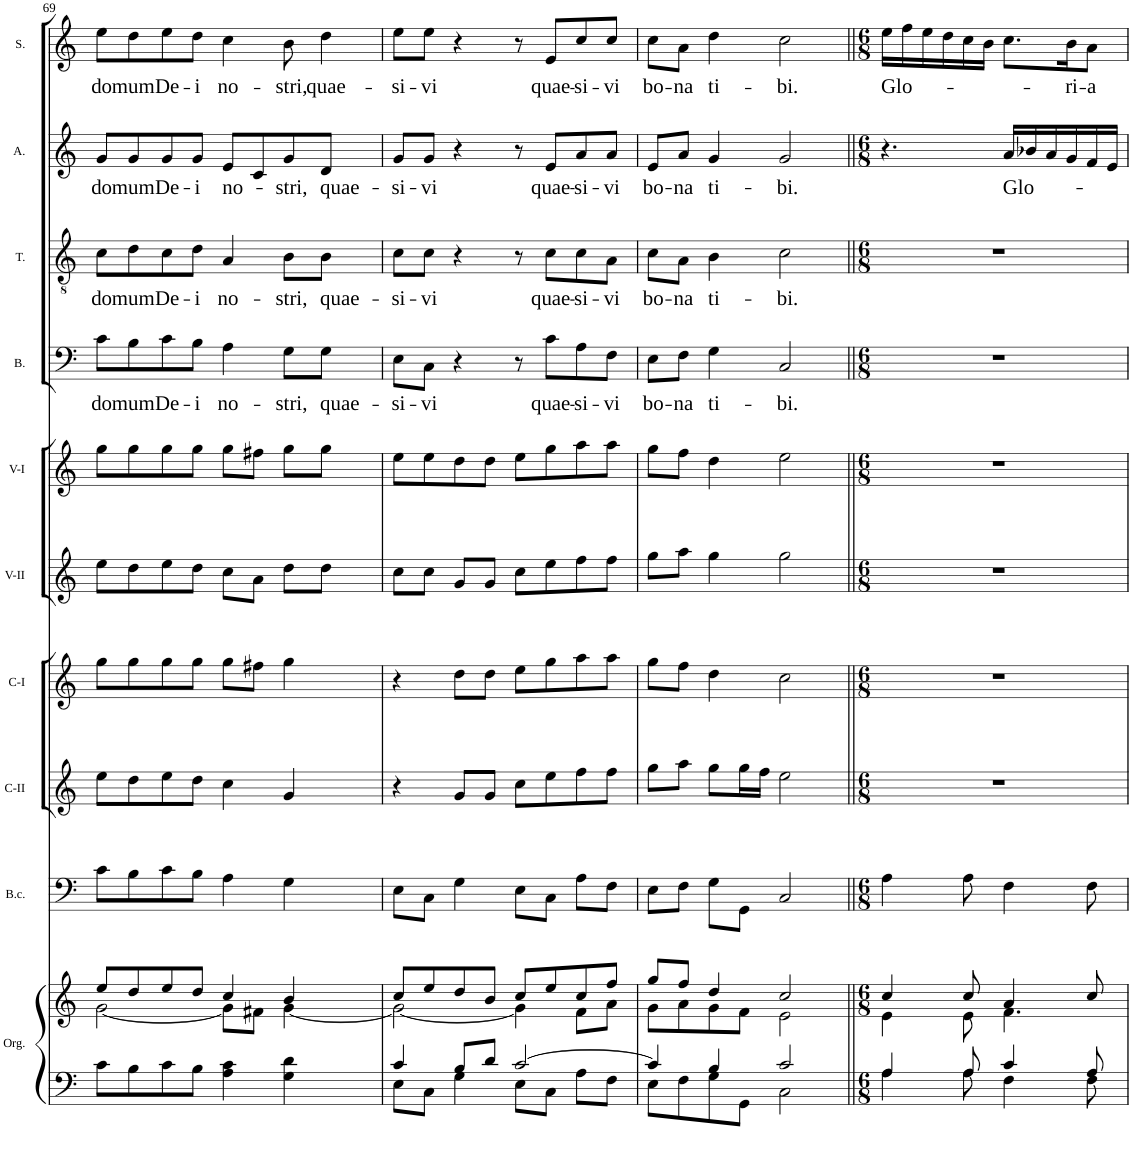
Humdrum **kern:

**kern	**kern	**kern	**kern	**kern	**kern	**kern	**kern	**text	**kern	**text	**kern	**text	**kern	**text
*part10	*part10	*part9	*part8	*part7	*part6	*part5	*part4	*part4	*part3	*part3	*part2	*part2	*part1	*part1
*staff11	*staff10	*staff9	*staff8	*staff7	*staff6	*staff5	*staff4	*staff4	*staff3	*staff3	*staff2	*staff2	*staff1	*staff1
*I"Organ	*	*I"Basso  continuo	*I"Clarino II	*I"Clarino I	*I"Violin II	*I"Violin I	*I"Bass	*	*I"Tenor	*	*I"Alto	*	*I"Soprano	*
*I'Org.	*	*I'B.c.	*I'C-II	*I'C-I	*I'V-II	*I'V-I	*I'B.	*	*I'T.	*	*I'A.	*	*I'S.	*
!!LO:PB:g=z
*clefF4	*clefG2	*clefF4	*clefG2	*clefG2	*clefG2	*clefG2	*clefF4	*	*clefGv2	*	*clefG2	*	*clefG2	*
*	*	*	*Trd1c2	*Trd1c2	*	*	*	*	*	*	*	*	*	*
*k[]	*k[]	*k[]	*k[]	*k[]	*k[]	*k[]	*k[]	*	*k[]	*	*k[]	*	*k[]	*
*M4/4	*M4/4	*M4/4	*M4/4	*M4/4	*M4/4	*M4/4	*M4/4	*	*M4/4	*	*M4/4	*	*M4/4	*
*met(c)	*met(c)	*met(c)	*met(c)	*met(c)	*met(c)	*met(c)	*met(c)	*	*met(c)	*	*met(c)	*	*met(c)	*
=69	=69	=69	=69	=69	=69	=69	=69	=69	=69	=69	=69	=69	=69	=69
*	*^	*	*	*	*	*	*	*	*	*	*	*	*	*
!	!	!	!	!	!	!	!	!	!LO:LY:b	!	!LO:LY:b	!	!LO:LY:b	!	!LO:LY:b
8c\L	8ee/L	[<2g\	8c\L	8ee\L	8gg\L	8ee\L	8gg\L	8c\L	do-	8c\L	do-	8g/L	do-	8ee\L	do-
!	!	!	!	!	!	!	!	!	!LO:LY:b	!	!LO:LY:b	!	!LO:LY:b	!	!LO:LY:b
8B\	8dd/	.	8B\	8dd\	8gg\	8dd\	8gg\	8B\	-mum	8d\	-mum	8g/	-mum	8dd\	-mum
!	!	!	!	!	!	!	!	!	!LO:LY:b	!	!LO:LY:b	!	!LO:LY:b	!	!LO:LY:b
8c\	8ee/	.	8c\	8ee\	8gg\	8ee\	8gg\	8c\	De-	8c\	De-	8g/	De-	8ee\	De-
!	!	!	!	!	!	!	!	!	!LO:LY:b	!	!LO:LY:b	!	!LO:LY:b	!	!LO:LY:b
8B\J	8dd/J	.	8B\J	8dd\J	8gg\J	8dd\J	8gg\J	8B\J	-i	8d\J	-i	8g/J	-i	8dd\J	-i
!	!	!	!	!	!	!	!	!	!LO:LY:b	!	!LO:LY:b	!	!LO:LY:b	!	!LO:LY:b
4A\ 4c\	4cc/	8g\L]	4A\	4cc\	8gg\L	8cc\L	8gg\L	4A\	no-	4A/	no-	8e/L	no-	4cc\	no-
.	.	8f#X\J	.	.	8ff#X\J	8a\J	8ff#X\J	.	.	.	.	8c/	.	.	.
!	!	!	!	!	!	!	!	!	!LO:LY:b	!	!LO:LY:b	!	!LO:LY:b	!	!LO:LY:b
4G\ 4d\	4b/	[<4g\	4G\	4g/	4gg\	8dd\L	8gg\L	8G\L	-stri,	8B\L	-stri,	8g/	-stri,	8b\	-stri,
!	!	!	!	!	!	!	!	!	!LO:LY:b	!	!LO:LY:b	!	!LO:LY:b	!	!LO:LY:b
.	.	.	.	.	.	8dd\J	8gg\J	8G\J	quae-	8B\J	quae-	8d/J	quae-	[8dd\	quae-
8ryy	8ryy	8ryy	8ryy	8ryy	8ryy	8ryy	8ryy	8ryy	.	8ryy	.	8ryy	.	8ryy	.
=70	=70	=70	=70	=70	=70	=70	=70	=70	=70	=70	=70	=70	=70	=70	=70
*^	*	*	*	*	*	*	*	*	*	*	*	*	*	*	*
!	!	!	!	!	!	!	!	!	!	!LO:LY:b	!	!LO:LY:b	!	!LO:LY:b	!	!LO:LY:b
4c/	8E\L	8cc/L	2g\_	8E\L	4r	4r	8cc\L	8ee\L	8E\L	-si-	8c\L	-si-	8g/L	-si-	8ee\L	-si-
!	!	!	!	!	!	!	!	!	!	!LO:LY:b	!	!LO:LY:b	!	!LO:LY:b	!	!
.	8C\J	8ee/	.	8C\J	.	.	8cc\J	8ee\	8C\J	-vi	8c\J	-vi	8g/J	-vi	8dd\]	.
!	!	!	!	!	!	!	!	!	!	!	!	!	!	!	!	!LO:LY:b
4G\	8B/L	8dd/	.	4G\	8g/L	8dd\L	8g/L	8dd\	4r	.	4r	.	4r	.	8ee\J	-vi
.	8d/J	8b/J	.	.	8g/J	8dd\J	8g/J	8dd\J	.	.	.	.	.	.	4r	.
8E\L	[>2c/	8cc/L	4g\]	8E\L	8cc\L	8ee\L	8cc\L	8ee\L	8r	.	8r	.	8r	.	.	.
!	!	!	!	!	!	!	!	!	!	!LO:LY:b	!	!LO:LY:b	!	!LO:LY:b	!	!
8C\J	.	8ee/	.	8C\J	8ee\	8gg\	8ee\	8gg\	8c\L	quae-	8c\L	quae-	8e/L	quae-	8r	.
!	!	!	!	!	!	!	!	!	!	!LO:LY:b	!	!LO:LY:b	!	!LO:LY:b	!	!LO:LY:b
8A\L	.	8cc/	8f\L	8A\L	8ff\	8aa\	8ff\	8aa\	8A\	-si-	8c\	-si-	8a/	-si-	8e/L	quae-
!	!	!	!	!	!	!	!	!	!	!LO:LY:b	!	!LO:LY:b	!	!LO:LY:b	!	!LO:LY:b
8F\J	.	8ff/J	8a\J	8F\J	8ff\J	8aa\J	8ff\J	8aa\J	8F\J	-vi	8A\J	-vi	8a/J	-vi	8cc/	-si-
!	!	!	!	!	!	!	!	!	!	!	!	!	!	!	!	!LO:LY:b
8ryy	8ryy	8ryy	8ryy	8ryy	8ryy	8ryy	8ryy	8ryy	8ryy	.	8ryy	.	8ryy	.	8cc/J	-vi
=71	=71	=71	=71	=71	=71	=71	=71	=71	=71	=71	=71	=71	=71	=71	=71	=71
!	!	!	!	!	!	!	!	!	!	!LO:LY:b	!	!LO:LY:b	!	!LO:LY:b	!	!LO:LY:b
4c/]	8E\L	8gg/L	8g\L	8E\L	8gg\L	8gg\L	8gg\L	8gg\L	8E\L	bo-	8c\L	bo-	8e/L	bo-	8cc\L	bo-
!	!	!	!	!	!	!	!	!	!	!LO:LY:b	!	!LO:LY:b	!	!LO:LY:b	!	!LO:LY:b
.	8F\	8ff/J	8a\	8F\J	8aa\J	8ff\J	8aa\J	8ff\J	8F\J	-na	8A\J	-na	8a/J	-na	8a\J	-na
!	!	!	!	!	!	!	!	!	!	!LO:LY:b	!	!LO:LY:b	!	!LO:LY:b	!	!LO:LY:b
4B/	8G\	4dd/	8g\	8G\L	8gg\L	4dd\	4gg\	4dd\	4G\	ti-	4B\	ti-	4g/	ti-	4dd\	ti-
.	8GG\J	.	8f\J	8GG\J	16gg\L	.	.	.	.	.	.	.	.	.	.	.
.	.	.	.	.	16ff\JJ	.	.	.	.	.	.	.	.	.	.	.
!	!	!	!	!	!	!	!	!	!	!LO:LY:b	!	!LO:LY:b	!	!LO:LY:b	!	!LO:LY:b
2c/	2C\	2cc/	2e\	2C/	2ee\	2cc\	2gg\	2ee\	2C/	-bi.	2c\	-bi.	2g/	-bi.	2cc\	-bi.
=72||	=72||	=72||	=72||	=72||	=72||	=72||	=72||	=72||	=72||	=72||	=72||	=72||	=72||	=72||	=72||	=72||
*M6/8	*	*M6/8	*	*M6/8	*M6/8	*M6/8	*M6/8	*M6/8	*M6/8	*	*M6/8	*	*M6/8	*	*M6/8	*
!	!	!	!	!	!	!	!	!	!	!	!	!	!	!	!	!LO:LY:b
4A/	4A\	4cc/	4e\	4A\	2.r	2.r	2.r	2.r	2.r	.	2.r	.	4.r	.	16ee\LL	Glo-
.	.	.	.	.	.	.	.	.	.	.	.	.	.	.	16ff\	.
.	.	.	.	.	.	.	.	.	.	.	.	.	.	.	16ee\	.
.	.	.	.	.	.	.	.	.	.	.	.	.	.	.	16dd\	.
8A/	8A\	8cc/	8e\	8A\	.	.	.	.	.	.	.	.	.	.	16cc\	.
.	.	.	.	.	.	.	.	.	.	.	.	.	.	.	16b\JJ	.
!	!	!	!	!	!	!	!	!	!	!	!	!	!	!LO:LY:b	!	!
4c/	4F\	4a/	4.f\	4F\	.	.	.	.	.	.	.	.	16a/LL	Glo-	8.cc\L	.
.	.	.	.	.	.	.	.	.	.	.	.	.	16b-X/	.	.	.
.	.	.	.	.	.	.	.	.	.	.	.	.	16a/	.	.	.
!	!	!	!	!	!	!	!	!	!	!	!	!	!	!	!	!LO:LY:b
.	.	.	.	.	.	.	.	.	.	.	.	.	16g/	.	16b\K	-ri-
!	!	!	!	!	!	!	!	!	!	!	!	!	!	!	!	!LO:LY:b
8A/	8F\	8cc/	.	8F\	.	.	.	.	.	.	.	.	16f/	.	8a\J	-a
.	.	.	.	.	.	.	.	.	.	.	.	.	16e/JJ	.	.	.
*v	*v	*	*	*	*	*	*	*	*	*	*	*	*	*	*	*
*	*v	*v	*	*	*	*	*	*	*	*	*	*	*	*	*
=	=	=	=	=	=	=	=	=	=	=	=	=	=	=
*-	*-	*-	*-	*-	*-	*-	*-	*-	*-	*-	*-	*-	*-	*-
